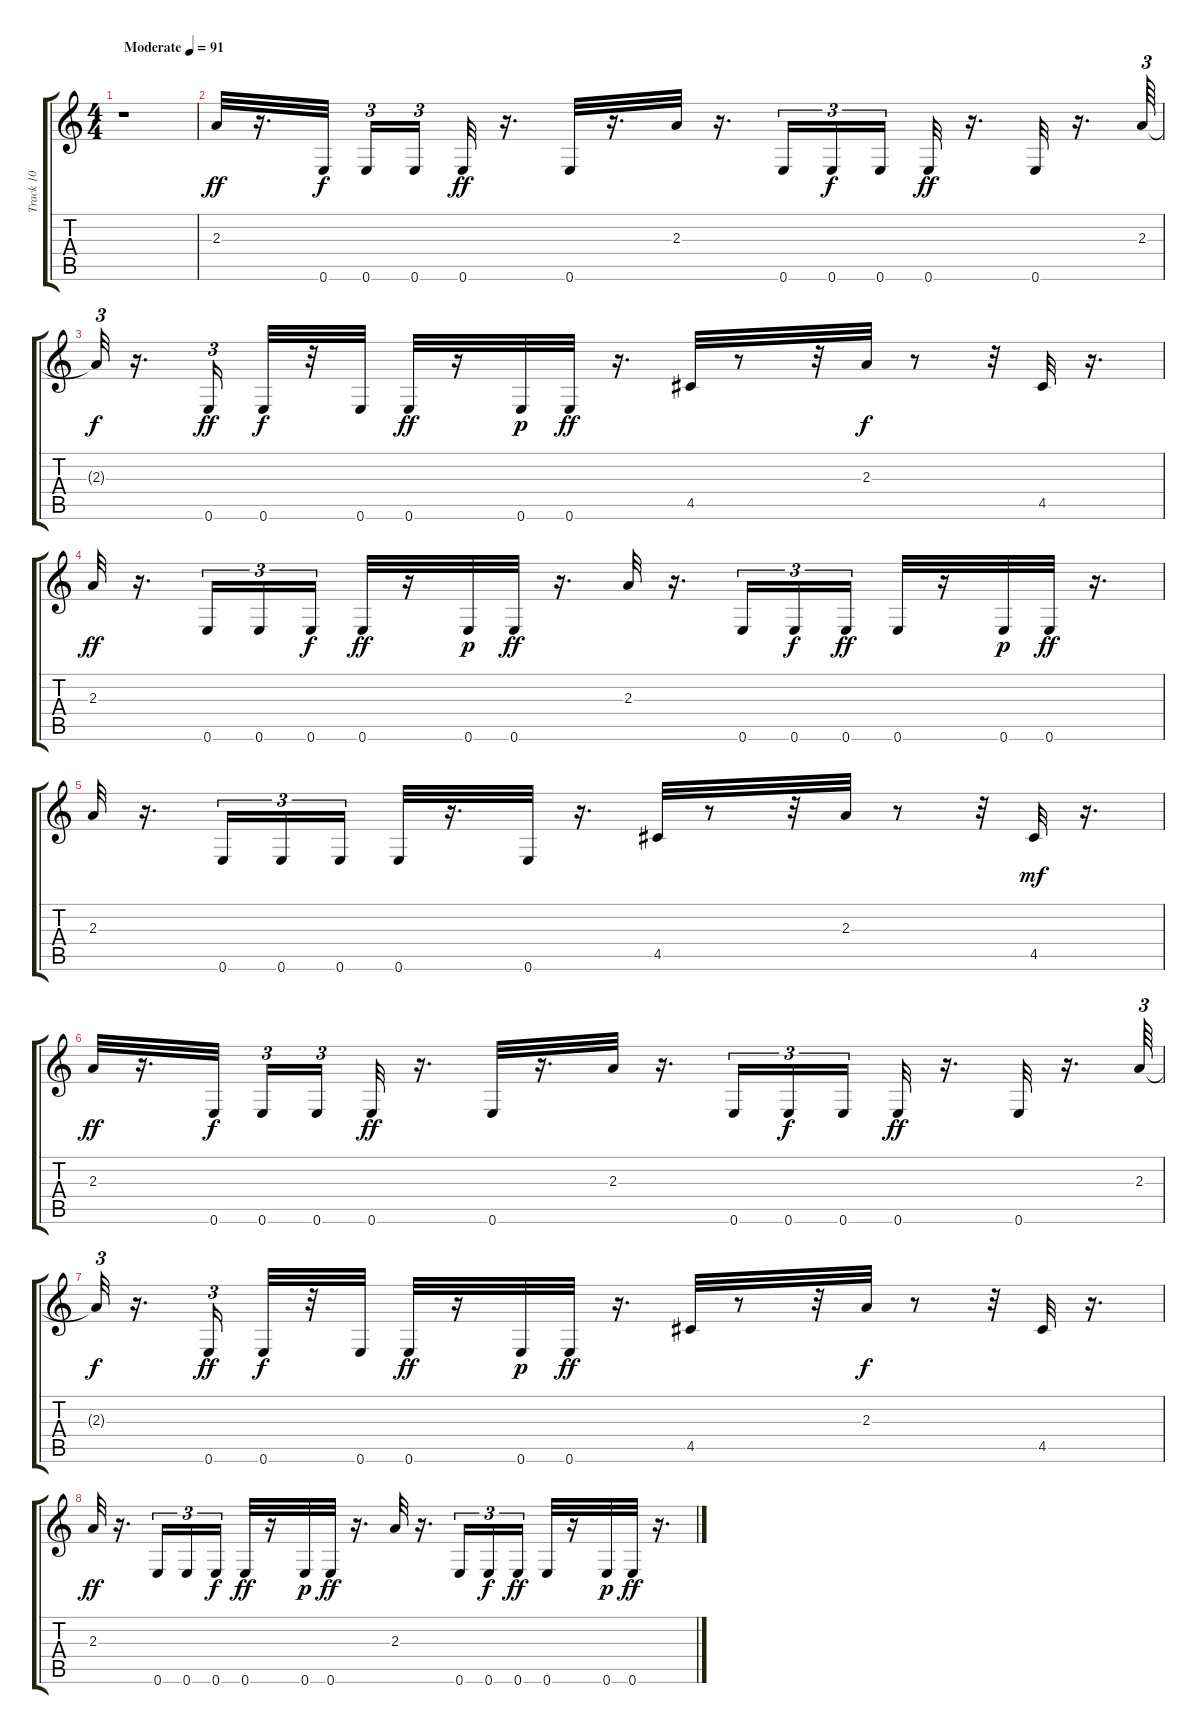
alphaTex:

\track ("Track 10" "Track 10") {instrument acousticguitarsteel}
\staff {score tabs}
\tuning (E4 B3 G3 D3 A2 E2) {hide}
\ts (4 4)
\tempo (91 "Moderate")
\clef g2
\ks c
r.1{dy ff instrument acousticguitarsteel} |
2.3.32 r.16{d} 0.6.32{dy f beam splitsecondary} 0.6.16{tu (3 2)} 0.6.16{tu (3 2) beam splitsecondary} 0.6.32{dy ff} r.16{d} 0.6.32 r.16{d} 2.3.32 r.16{d} 0.6.16{tu (3 2)} 0.6.16{tu (3 2) dy f} 0.6.16{tu (3 2) beam splitsecondary} 0.6.32{dy ff} r.16{d} 0.6.32 r.16{d} 2.3.64{tu (3 2)} |
2.3{t}.32{tu (3 2) dy f} r.16{d} 0.6.16{tu (3 2) dy ff} 0.6.32{dy f} r.32 0.6.32 0.6.32{dy ff} r.16 0.6.32{dy p} 0.6.32{dy ff} r.16{d} 4.5.32 r.8 r.32 2.3.32{dy f} r.8 r.32 4.5.32 r.16{d} |
2.3.32{dy ff} r.16{d} 0.6.16{tu (3 2)} 0.6.16{tu (3 2)} 0.6.16{tu (3 2) dy f} 0.6.32{dy ff} r.16 0.6.32{dy p} 0.6.32{dy ff} r.16{d} 2.3.32 r.16{d} 0.6.16{tu (3 2)} 0.6.16{tu (3 2) dy f} 0.6.16{tu (3 2) dy ff} 0.6.32 r.16 0.6.32{dy p} 0.6.32{dy ff} r.16{d} |
2.3.32 r.16{d} 0.6.16{tu (3 2)} 0.6.16{tu (3 2)} 0.6.16{tu (3 2)} 0.6.32 r.16{d} 0.6.32 r.16{d} 4.5.32 r.8 r.32 2.3.32 r.8 r.32 4.5.32{dy mf} r.16{d} |
2.3.32{dy ff} r.16{d} 0.6.32{dy f beam splitsecondary} 0.6.16{tu (3 2)} 0.6.16{tu (3 2) beam splitsecondary} 0.6.32{dy ff} r.16{d} 0.6.32 r.16{d} 2.3.32 r.16{d} 0.6.16{tu (3 2)} 0.6.16{tu (3 2) dy f} 0.6.16{tu (3 2) beam splitsecondary} 0.6.32{dy ff} r.16{d} 0.6.32 r.16{d} 2.3.64{tu (3 2)} |
2.3{t}.32{tu (3 2) dy f} r.16{d} 0.6.16{tu (3 2) dy ff} 0.6.32{dy f} r.32 0.6.32 0.6.32{dy ff} r.16 0.6.32{dy p} 0.6.32{dy ff} r.16{d} 4.5.32 r.8 r.32 2.3.32{dy f} r.8 r.32 4.5.32 r.16{d} |
2.3.32{dy ff} r.16{d} 0.6.16{tu (3 2)} 0.6.16{tu (3 2)} 0.6.16{tu (3 2) dy f} 0.6.32{dy ff} r.16 0.6.32{dy p} 0.6.32{dy ff} r.16{d} 2.3.32 r.16{d} 0.6.16{tu (3 2)} 0.6.16{tu (3 2) dy f} 0.6.16{tu (3 2) dy ff} 0.6.32 r.16 0.6.32{dy p} 0.6.32{dy ff} r.16{d}
